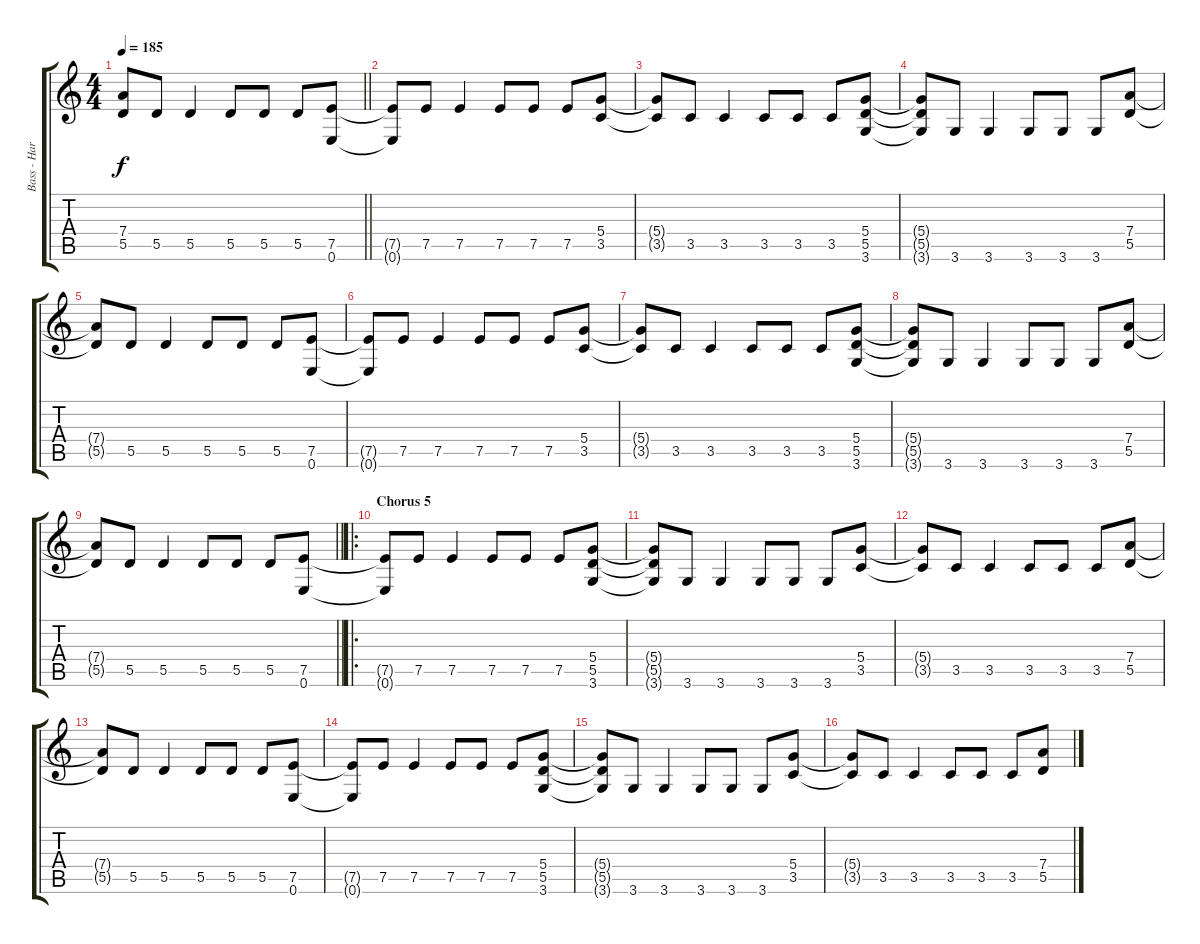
\track ("Bass - Harris" "Bass - Har") {instrument electricbassfinger}
\staff {score tabs}
\tuning (E4 B3 G3 D3 A2 E2) {hide}
\ts (4 4)
\tempo 185
\clef g2
\barLineRight lightlight
\ks c
(7.4{t} 5.5{t}).8{dy f} 5.5.8 5.5.4 5.5.8 5.5.8 5.5.8 (7.5 0.6).8 |
\section ("" "")
(7.5{t} 0.6{t}).8 7.5.8 7.5.4 7.5.8 7.5.8 7.5.8 (5.4 3.5).8 |
(5.4{t} 3.5{t}).8 3.5.8 3.5.4 3.5.8 3.5.8 3.5.8 (5.4 5.5 3.6).8 |
(5.4{t} 5.5{t} 3.6{t}).8 3.6.8 3.6.4 3.6.8 3.6.8 3.6.8 (7.4 5.5).8 |
(7.4{t} 5.5{t}).8 5.5.8 5.5.4 5.5.8 5.5.8 5.5.8 (7.5 0.6).8 |
(7.5{t} 0.6{t}).8 7.5.8 7.5.4 7.5.8 7.5.8 7.5.8 (5.4 3.5).8 |
(5.4{t} 3.5{t}).8 3.5.8 3.5.4 3.5.8 3.5.8 3.5.8 (5.4 5.5 3.6).8 |
(5.4{t} 5.5{t} 3.6{t}).8 3.6.8 3.6.4 3.6.8 3.6.8 3.6.8 (7.4 5.5).8 |
\barLineRight lightlight
(7.4{t} 5.5{t}).8 5.5.8 5.5.4 5.5.8 5.5.8 5.5.8 (7.5 0.6).8 |
\ro
\section ("" "Chorus 5")
(7.5{t} 0.6{t}).8 7.5.8 7.5.4 7.5.8 7.5.8 7.5.8 (5.4 5.5 3.6).8 |
(5.4{t} 5.5{t} 3.6{t}).8 3.6.8 3.6.4 3.6.8 3.6.8 3.6.8 (5.4 3.5).8 |
(5.4{t} 3.5{t}).8 3.5.8 3.5.4 3.5.8 3.5.8 3.5.8 (7.4 5.5).8 |
(7.4{t} 5.5{t}).8 5.5.8 5.5.4 5.5.8 5.5.8 5.5.8 (7.5 0.6).8 |
(7.5{t} 0.6{t}).8 7.5.8 7.5.4 7.5.8 7.5.8 7.5.8 (5.4 5.5 3.6).8 |
(5.4{t} 5.5{t} 3.6{t}).8 3.6.8 3.6.4 3.6.8 3.6.8 3.6.8 (5.4 3.5).8 |
(5.4{t} 3.5{t}).8 3.5.8 3.5.4 3.5.8 3.5.8 3.5.8 (7.4 5.5).8
